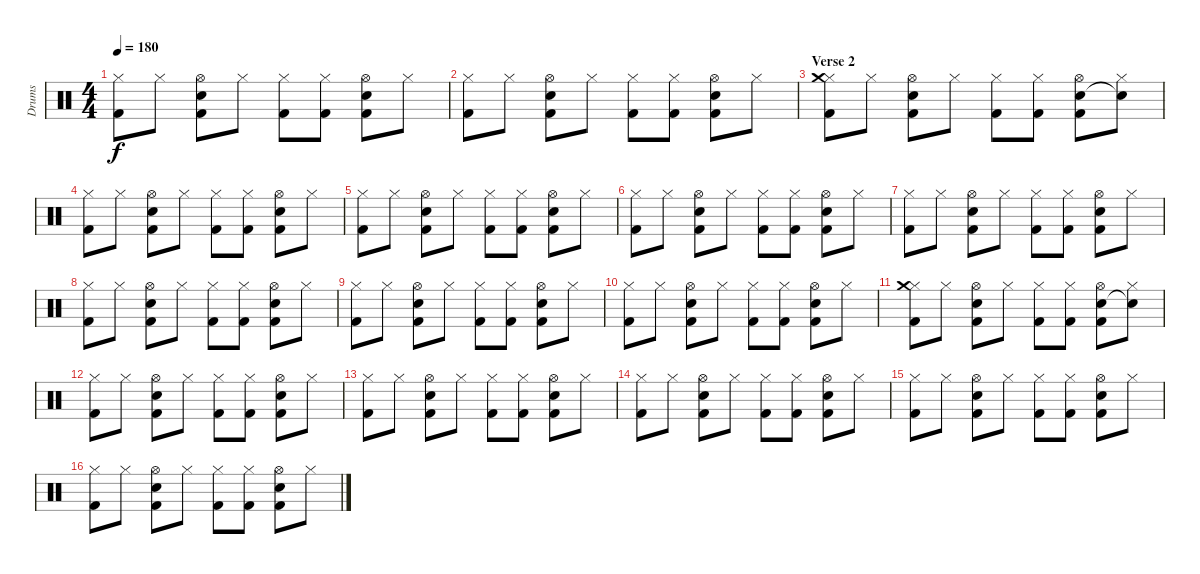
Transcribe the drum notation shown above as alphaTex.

\track ("Drums" "Drums") {instrument percussion}
\staff {score}
\articulation defaults
\ts (4 4)
\tempo 180
\clef neutral
\ks c
("Hi-Hat (closed)" "Kick (hit) 2").8{dy f} "Hi-Hat (closed)".8 ("Hi-Hat (open)" "Electric Snare (hit)" "Kick (hit) 2").8 "Hi-Hat (closed)".8 ("Hi-Hat (closed)" "Kick (hit) 2").8 ("Hi-Hat (closed)" "Kick (hit) 2").8 ("Hi-Hat (open)" "Electric Snare (hit)" "Kick (hit) 2").8 "Hi-Hat (closed)".8 |
("Hi-Hat (closed)" "Kick (hit) 2").8 "Hi-Hat (closed)".8 ("Hi-Hat (open)" "Electric Snare (hit)" "Kick (hit) 2").8 "Hi-Hat (closed)".8 ("Hi-Hat (closed)" "Kick (hit) 2").8 ("Hi-Hat (closed)" "Kick (hit) 2").8 ("Hi-Hat (open)" "Electric Snare (hit)" "Kick (hit) 2").8 "Hi-Hat (closed)".8 |
\section ("" "Verse 2")
("Hi-Hat (closed)" "Crash medium (hit)" "Kick (hit) 2").8 "Hi-Hat (closed)".8 ("Hi-Hat (open)" "Electric Snare (hit)" "Kick (hit) 2").8 "Hi-Hat (closed)".8 ("Hi-Hat (closed)" "Kick (hit) 2").8 ("Hi-Hat (closed)" "Kick (hit) 2").8 ("Hi-Hat (open)" "Electric Snare (hit)" "Kick (hit) 2").8 ("Hi-Hat (closed)" "Snare (hit)"{t}).8 |
("Hi-Hat (closed)" "Kick (hit) 2").8 "Hi-Hat (closed)".8 ("Hi-Hat (open)" "Electric Snare (hit)" "Kick (hit) 2").8 "Hi-Hat (closed)".8 ("Hi-Hat (closed)" "Kick (hit) 2").8 ("Hi-Hat (closed)" "Kick (hit) 2").8 ("Hi-Hat (open)" "Electric Snare (hit)" "Kick (hit) 2").8 "Hi-Hat (closed)".8 |
("Hi-Hat (closed)" "Kick (hit) 2").8 "Hi-Hat (closed)".8 ("Hi-Hat (open)" "Electric Snare (hit)" "Kick (hit) 2").8 "Hi-Hat (closed)".8 ("Hi-Hat (closed)" "Kick (hit) 2").8 ("Hi-Hat (closed)" "Kick (hit) 2").8 ("Hi-Hat (open)" "Electric Snare (hit)" "Kick (hit) 2").8 "Hi-Hat (closed)".8 |
("Hi-Hat (closed)" "Kick (hit) 2").8 "Hi-Hat (closed)".8 ("Hi-Hat (open)" "Electric Snare (hit)" "Kick (hit) 2").8 "Hi-Hat (closed)".8 ("Hi-Hat (closed)" "Kick (hit) 2").8 ("Hi-Hat (closed)" "Kick (hit) 2").8 ("Hi-Hat (open)" "Electric Snare (hit)" "Kick (hit) 2").8 "Hi-Hat (closed)".8 |
("Hi-Hat (closed)" "Kick (hit) 2").8 "Hi-Hat (closed)".8 ("Hi-Hat (open)" "Electric Snare (hit)" "Kick (hit) 2").8 "Hi-Hat (closed)".8 ("Hi-Hat (closed)" "Kick (hit) 2").8 ("Hi-Hat (closed)" "Kick (hit) 2").8 ("Hi-Hat (open)" "Electric Snare (hit)" "Kick (hit) 2").8 "Hi-Hat (closed)".8 |
("Hi-Hat (closed)" "Kick (hit) 2").8 "Hi-Hat (closed)".8 ("Hi-Hat (open)" "Electric Snare (hit)" "Kick (hit) 2").8 "Hi-Hat (closed)".8 ("Hi-Hat (closed)" "Kick (hit) 2").8 ("Hi-Hat (closed)" "Kick (hit) 2").8 ("Hi-Hat (open)" "Electric Snare (hit)" "Kick (hit) 2").8 "Hi-Hat (closed)".8 |
("Hi-Hat (closed)" "Kick (hit) 2").8 "Hi-Hat (closed)".8 ("Hi-Hat (open)" "Electric Snare (hit)" "Kick (hit) 2").8 "Hi-Hat (closed)".8 ("Hi-Hat (closed)" "Kick (hit) 2").8 ("Hi-Hat (closed)" "Kick (hit) 2").8 ("Hi-Hat (open)" "Electric Snare (hit)" "Kick (hit) 2").8 "Hi-Hat (closed)".8 |
("Hi-Hat (closed)" "Kick (hit) 2").8 "Hi-Hat (closed)".8 ("Hi-Hat (open)" "Electric Snare (hit)" "Kick (hit) 2").8 "Hi-Hat (closed)".8 ("Hi-Hat (closed)" "Kick (hit) 2").8 ("Hi-Hat (closed)" "Kick (hit) 2").8 ("Hi-Hat (open)" "Electric Snare (hit)" "Kick (hit) 2").8 "Hi-Hat (closed)".8 |
("Hi-Hat (closed)" "Crash medium (hit)" "Kick (hit) 2").8 "Hi-Hat (closed)".8 ("Hi-Hat (open)" "Electric Snare (hit)" "Kick (hit) 2").8 "Hi-Hat (closed)".8 ("Hi-Hat (closed)" "Kick (hit) 2").8 ("Hi-Hat (closed)" "Kick (hit) 2").8 ("Hi-Hat (open)" "Electric Snare (hit)" "Kick (hit) 2").8 ("Hi-Hat (closed)" "Snare (hit)"{t}).8 |
("Hi-Hat (closed)" "Kick (hit) 2").8 "Hi-Hat (closed)".8 ("Hi-Hat (open)" "Electric Snare (hit)" "Kick (hit) 2").8 "Hi-Hat (closed)".8 ("Hi-Hat (closed)" "Kick (hit) 2").8 ("Hi-Hat (closed)" "Kick (hit) 2").8 ("Hi-Hat (open)" "Electric Snare (hit)" "Kick (hit) 2").8 "Hi-Hat (closed)".8 |
("Hi-Hat (closed)" "Kick (hit) 2").8 "Hi-Hat (closed)".8 ("Hi-Hat (open)" "Electric Snare (hit)" "Kick (hit) 2").8 "Hi-Hat (closed)".8 ("Hi-Hat (closed)" "Kick (hit) 2").8 ("Hi-Hat (closed)" "Kick (hit) 2").8 ("Hi-Hat (open)" "Electric Snare (hit)" "Kick (hit) 2").8 "Hi-Hat (closed)".8 |
("Hi-Hat (closed)" "Kick (hit) 2").8 "Hi-Hat (closed)".8 ("Hi-Hat (open)" "Electric Snare (hit)" "Kick (hit) 2").8 "Hi-Hat (closed)".8 ("Hi-Hat (closed)" "Kick (hit) 2").8 ("Hi-Hat (closed)" "Kick (hit) 2").8 ("Hi-Hat (open)" "Electric Snare (hit)" "Kick (hit) 2").8 "Hi-Hat (closed)".8 |
("Hi-Hat (closed)" "Kick (hit) 2").8 "Hi-Hat (closed)".8 ("Hi-Hat (open)" "Electric Snare (hit)" "Kick (hit) 2").8 "Hi-Hat (closed)".8 ("Hi-Hat (closed)" "Kick (hit) 2").8 ("Hi-Hat (closed)" "Kick (hit) 2").8 ("Hi-Hat (open)" "Electric Snare (hit)" "Kick (hit) 2").8 "Hi-Hat (closed)".8 |
("Hi-Hat (closed)" "Kick (hit) 2").8 "Hi-Hat (closed)".8 ("Hi-Hat (open)" "Electric Snare (hit)" "Kick (hit) 2").8 "Hi-Hat (closed)".8 ("Hi-Hat (closed)" "Kick (hit) 2").8 ("Hi-Hat (closed)" "Kick (hit) 2").8 ("Hi-Hat (open)" "Electric Snare (hit)" "Kick (hit) 2").8 "Hi-Hat (closed)".8
